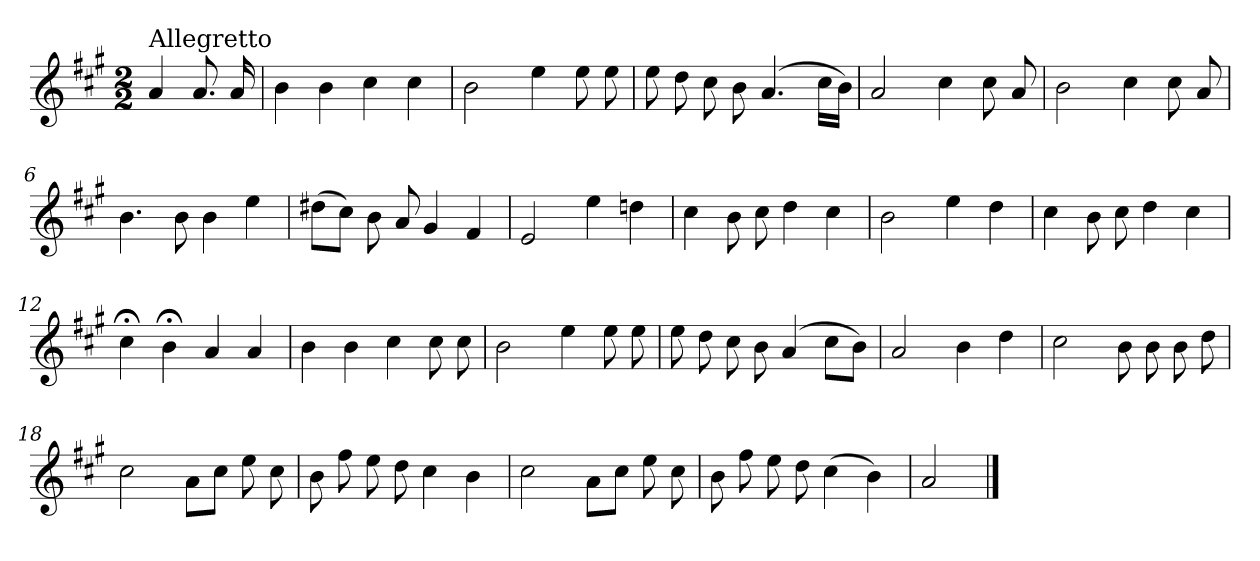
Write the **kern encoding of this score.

**kern
*part1
*staff1
*clefG2
*k[f#c#g#]
*A:
*M2/2
=
!LO:TX:a:t=Allegretto
4a/
8.a/
16a/
=1
4b\
4b\
4cc#\
4cc#\
=2
2b\
4ee\
8ee\
8ee\
=3
8ee\
8dd\
8cc#\
8b\
(>4.a/
16cc#\LL
16b\JJ)
=4
2a/
4cc#\
8cc#\
8a/
!!LO:LB:g=z
=5
2b\
4cc#\
8cc#\
8a/
=6
4.b\
8b\
4b\
4ee\
=7
(>8dd#X\L
8cc#\J)
8b\
8a/
4g#/
4f#/
=8
2e/
4ee\
4ddn\
=9
4cc#\
8b\
8cc#\
4dd\
4cc#\
=10
2b\
4ee\
4dd\
!!LO:LB:g=z
=11
4cc#\
8b\
8cc#\
4dd\
4cc#\
=12
4cc#;<\
4b;<\
4a/
4a/
=13
4b\
4b\
4cc#\
8cc#\
8cc#\
=14
2b\
4ee\
8ee\
8ee\
=15
8ee\
8dd\
8cc#\
8b\
(>4a/
8cc#\L
8b\J)
=16
2a/
4b\
4dd\
!!LO:LB:g=z
=17
2cc#\
8b\
8b\
8b\
8dd\
=18
2cc#\
8a\L
8cc#\J
8ee\
8cc#\
=19
8b\
8ff#\
8ee\
8dd\
4cc#\
4b\
=20
2cc#\
8a\L
8cc#\J
8ee\
8cc#\
=21
8b\
8ff#\
8ee\
8dd\
(>4cc#\
4b\)
=22
2a/
==
*-
